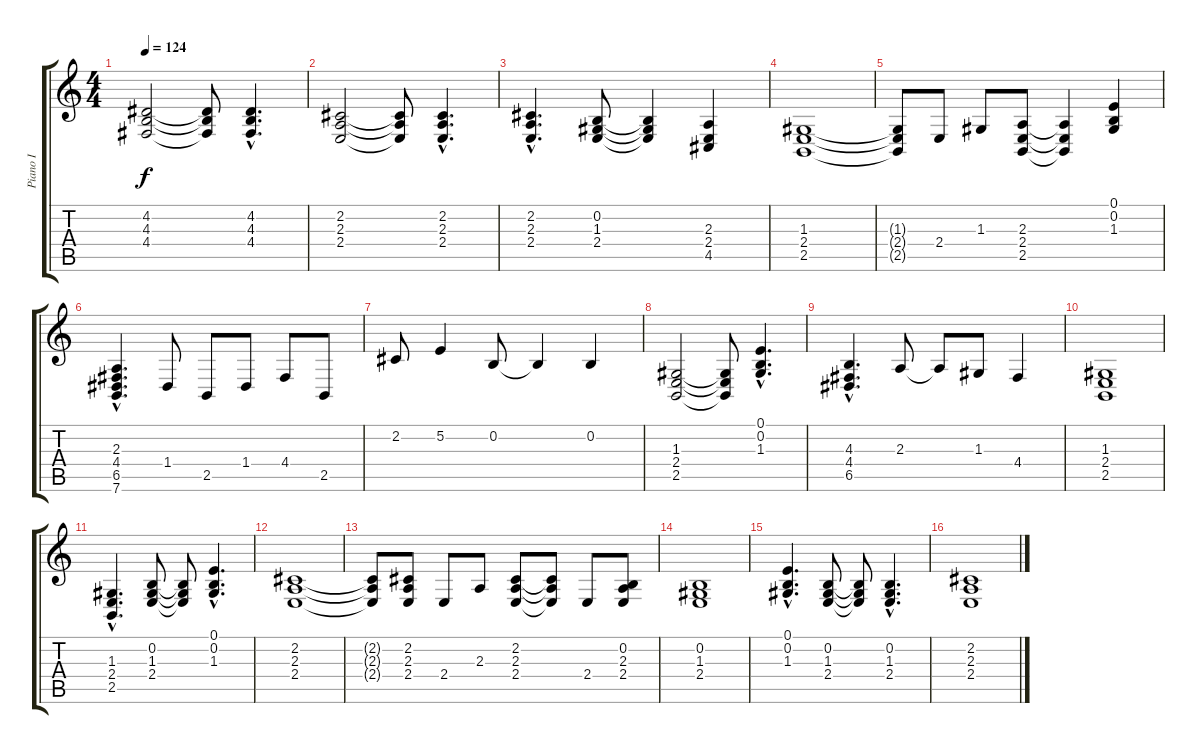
\track ("Piano I" "Piano I") {instrument acousticgrandpiano}
\staff {score tabs}
\tuning (E4 B3 G3 D3 A2 E2) {hide}
\ts (4 4)
\tempo 124
\clef g2
\ks c
(4.2 4.3 4.4).2{dy f} (4.2{t} 4.3{t} 4.4{t}).8 (4.2{hac} 4.3{hac} 4.4{hac}).4{d} |
(2.2 2.3 2.4).2 (2.2{t} 2.3{t} 2.4{t}).8 (2.2{hac} 2.3{hac} 2.4{hac}).4{d} |
(2.2{hac} 2.3{hac} 2.4{hac}).4{d} (0.2 1.3 2.4).8 (0.2{t} 1.3{t} 2.4{t}).4 (2.3 2.4 4.5).4 |
(1.3 2.4 2.5).1 |
(1.3{t} 2.4{t} 2.5{t}).8 2.4.8 1.3.8 (2.3 2.4 2.5).8 (2.3{t} 2.4{t} 2.5{t}).4 (0.1 0.2 1.3).4 |
(2.3{hac} 4.4{hac} 6.5{hac} 7.6{hac}).4{d} 1.4.8 2.5.8 1.4.8 4.4.8 2.5.8 |
2.2.8 5.2.4 0.2.8 0.2{t}.4 0.2.4 |
(1.3 2.4 2.5).2 (1.3{t} 2.4{t} 2.5{t}).8 (0.1{hac} 0.2{hac} 1.3{hac}).4{d} |
(4.3{hac} 4.4{hac} 6.5{hac}).4{d} 2.3.8 2.3{t}.8 1.3.8 4.4.4 |
(1.3 2.4 2.5).1 |
(1.3{hac} 2.4{hac} 2.5{hac}).4{d} (0.2 1.3 2.4).8 (0.2{t} 1.3{t} 2.4{t}).8 (0.1{hac} 0.2{hac} 1.3{hac}).4{d} |
(2.2 2.3 2.4).1 |
(2.2{t} 2.3{t} 2.4{t}).8 (2.2 2.3 2.4).8 2.4.8 2.3.8 (2.2 2.3 2.4).8 (2.2{t} 2.3{t} 2.4{t}).8 2.4.8 (0.2 2.3 2.4).8 |
(0.2 1.3 2.4).1 |
(0.1{hac} 0.2{hac} 1.3{hac}).4{d} (0.2 1.3 2.4).8 (0.2{t} 1.3{t} 2.4{t}).8 (0.2{hac} 1.3{hac} 2.4{hac}).4{d} |
(2.2 2.3 2.4).1
